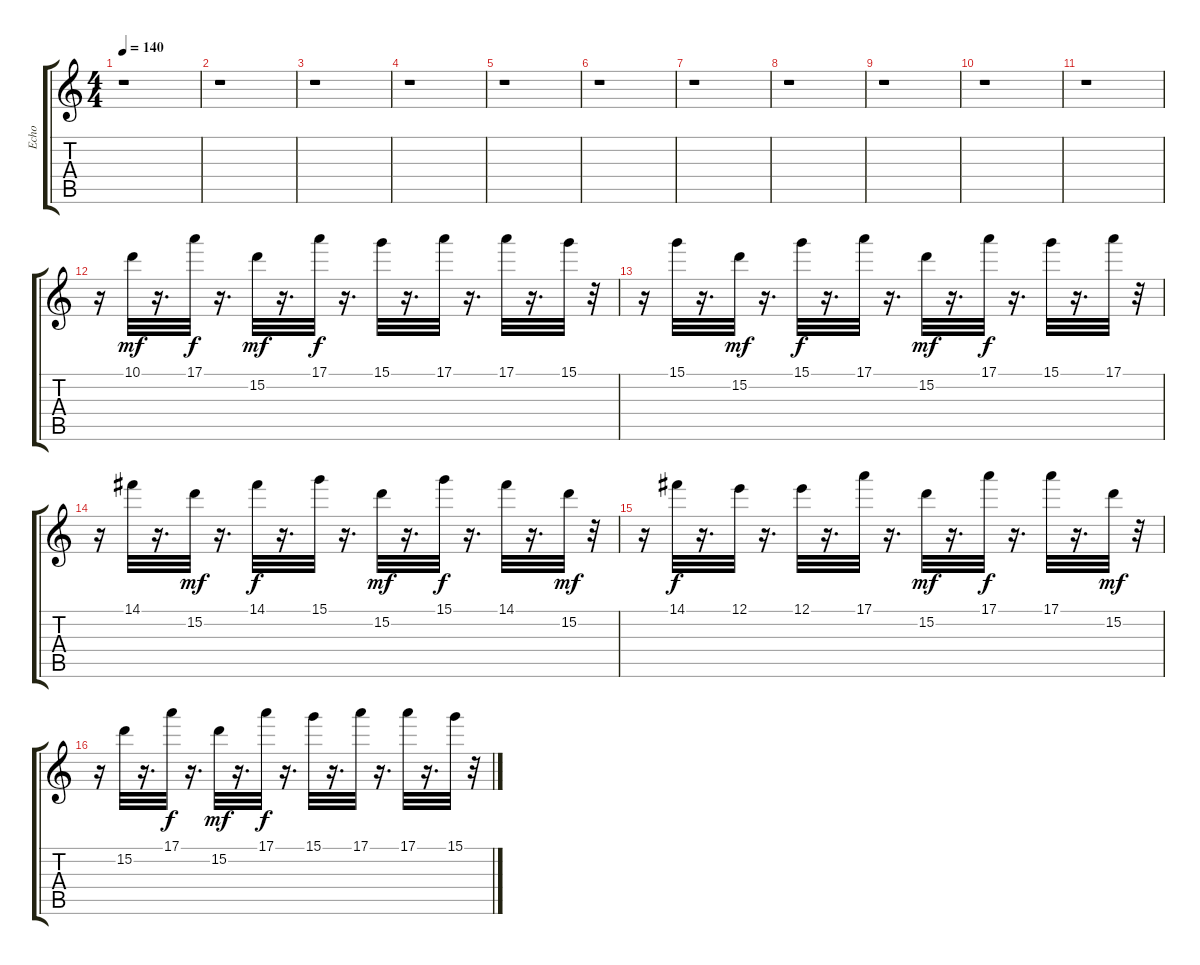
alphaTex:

\track ("Echo" "Echo") {instrument distortionguitar}
\staff {score tabs}
\tuning (E4 B3 G3 D3 A2 E2) {hide}
\ts (4 4)
\tempo 140
\clef g2
\ks c
r.1{dy f} |
r.1 |
r.1 |
r.1 |
r.1 |
r.1 |
r.1 |
r.1 |
r.1 |
r.1 |
r.1 |
r.16 10.1.32{dy mf} r.16{d} 17.1.32{dy f} r.16{d} 15.2.32{dy mf} r.16{d} 17.1.32{dy f} r.16{d} 15.1.32 r.16{d} 17.1.32 r.16{d} 17.1.32 r.16{d} 15.1.32 r.32 |
r.16 15.1.32 r.16{d} 15.2.32{dy mf} r.16{d} 15.1.32{dy f} r.16{d} 17.1.32 r.16{d} 15.2.32{dy mf} r.16{d} 17.1.32{dy f} r.16{d} 15.1.32 r.16{d} 17.1.32 r.32 |
r.16 14.1.32 r.16{d} 15.2.32{dy mf} r.16{d} 14.1.32{dy f} r.16{d} 15.1.32 r.16{d} 15.2.32{dy mf} r.16{d} 15.1.32{dy f} r.16{d} 14.1.32 r.16{d} 15.2.32{dy mf} r.32 |
r.16 14.1.32{dy f} r.16{d} 12.1.32 r.16{d} 12.1.32 r.16{d} 17.1.32 r.16{d} 15.2.32{dy mf} r.16{d} 17.1.32{dy f} r.16{d} 17.1.32 r.16{d} 15.2.32{dy mf} r.32 |
r.16 15.2.32 r.16{d} 17.1.32{dy f} r.16{d} 15.2.32{dy mf} r.16{d} 17.1.32{dy f} r.16{d} 15.1.32 r.16{d} 17.1.32 r.16{d} 17.1.32 r.16{d} 15.1.32 r.32
